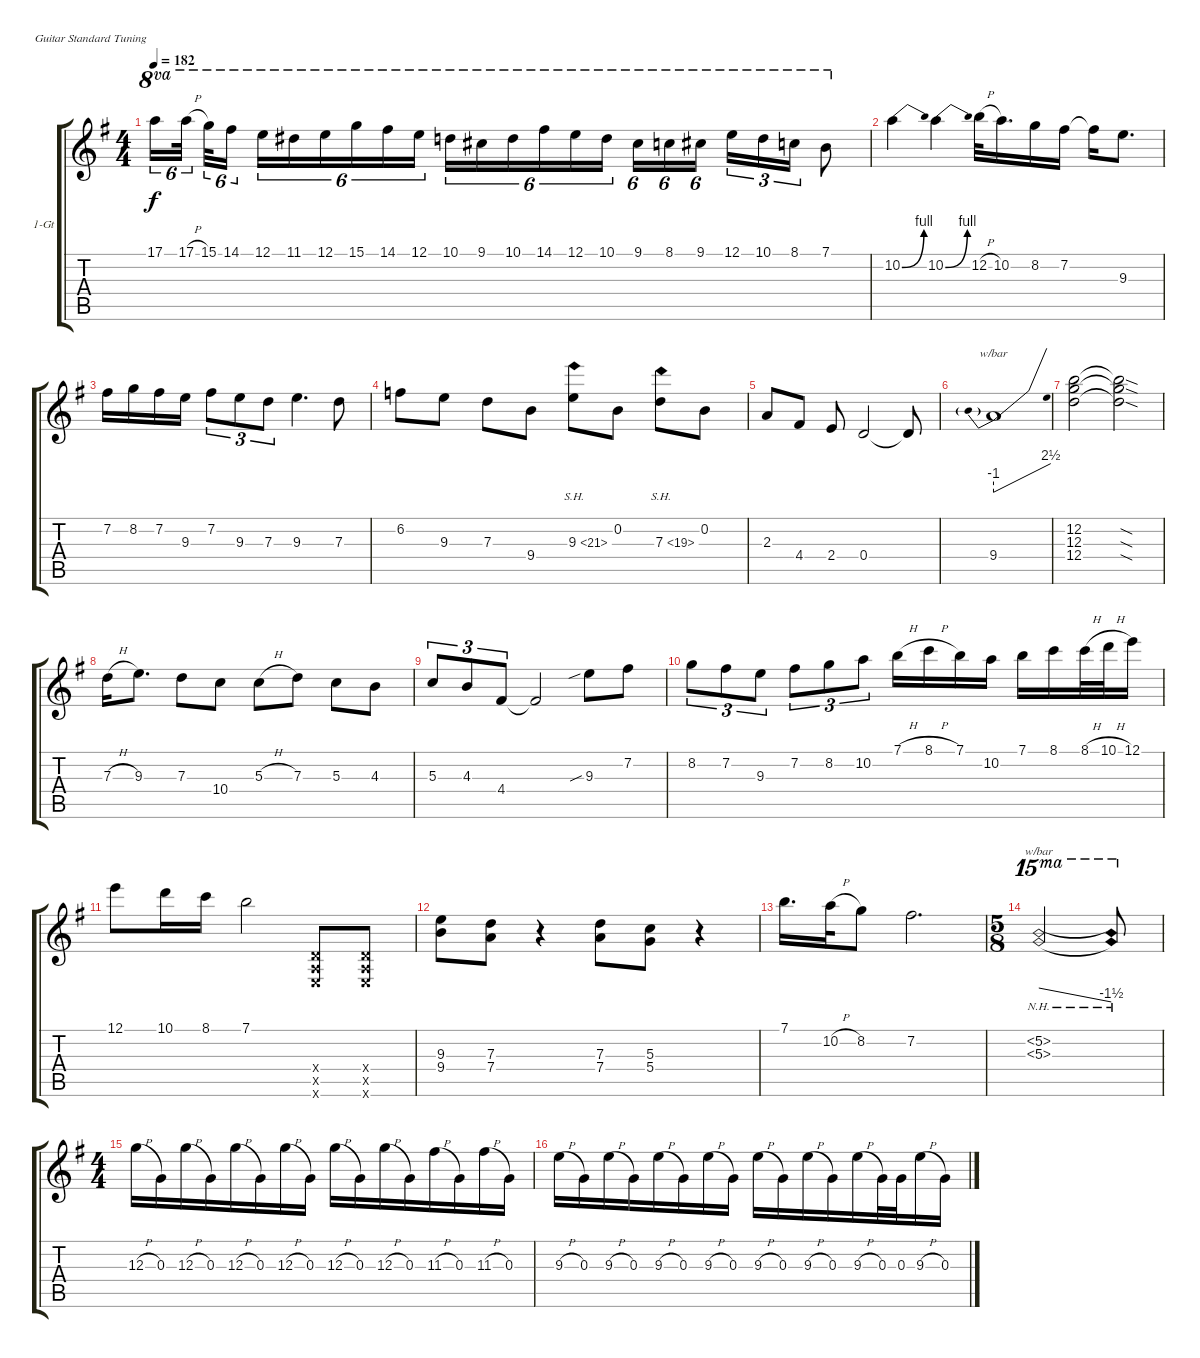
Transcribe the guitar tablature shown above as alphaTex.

\bracketExtendMode groupsimilarinstruments
\firstSystemTrackNameOrientation horizontal
\otherSystemsTrackNameOrientation horizontal
\track ("1-Gt" "1-Gt") {instrument distortionguitar}
\staff {score tabs}
\tuning (E4 B3 G3 D3 A2 E2)
\ts (4 4)
\tempo 182
\clef g2
\scale
1.05549
\ks g
17.1.16{tu (6 4) ot 8va dy f} 17.1{h}.32{tu (6 4) ot 8va} 15.1.32{tu (6 4) ot 8va} 14.1.16{tu (6 4) ot 8va} 12.1.16{tu (6 4) ot 8va} 11.1.16{tu (6 4) ot 8va} 12.1.16{tu (6 4) ot 8va} 15.1.16{tu (6 4) ot 8va} 14.1.16{tu (6 4) ot 8va} 12.1.16{tu (6 4) ot 8va} 10.1.16{tu (6 4) ot 8va} 9.1.16{tu (6 4) ot 8va} 10.1.16{tu (6 4) ot 8va} 14.1.16{tu (6 4) ot 8va} 12.1.16{tu (6 4) ot 8va} 10.1.16{tu (6 4) ot 8va} 9.1.16{tu (6 4) ot 8va} 8.1.16{tu (6 4) ot 8va} 9.1.16{tu (6 4) ot 8va} 12.1.16{tu (3 2) ot 8va} 10.1.16{tu (3 2) ot 8va} 8.1.16{tu (3 2) ot 8va} 7.1.8{ot 8va} |
\scale
0.944515 10.2{be (bend 0 0 60 4)}.4 10.2{be (bend 0 0 60 4)}.4 12.2{h}.32 10.2.16{d} 8.2.16 7.2.16 7.2{t}.16 9.3.8{d} |
\scale
1.05549 7.2.16 8.2.16 7.2.16 9.3.16 7.2.8{tu (3 2)} 9.3.8{tu (3 2)} 7.3.8{tu (3 2)} 9.3.4{d} 7.3.8 |
\scale
0.944515 6.2.8 9.3.8 7.3.8 9.4.8 9.3{sh 12}.8 0.2.8 7.3{sh 12}.8 0.2.8 |
\scale
1.05549 2.3.8 4.4.8 2.4.8 0.4.2 0.4{t}.8 |
\scale
0.944515 9.4.1{tbe (predivedive default 0 -4 60 10)} |
\scale
1.05549 (12.2 12.3 12.4).2 (12.2{sod t} 12.3{sod t} 12.4{sod t}).2 |
\scale
0.944515 7.3{h}.16 9.3.8{d} 7.3.8 10.4.8 5.3{h}.8 7.3.8 5.3.8 4.3.8 |
\scale
1.05549 5.3.8{tu (3 2)} 4.3.8{tu (3 2)} 4.4.8{tu (3 2)} 4.4{t}.2 9.3{sib}.8 7.2.8 |
\scale
0.944515 8.2.8{tu (3 2)} 7.2.8{tu (3 2)} 9.3.8{tu (3 2)} 7.2.8{tu (3 2)} 8.2.8{tu (3 2)} 10.2.8{tu (3 2)} 7.1{h}.16 8.1{h}.16 7.1.16 10.2.16 7.1.16 8.1.16 8.1{h}.32 10.1{h}.32 12.1.16 |
\scale
1.05549 12.1.8 10.1.16 8.1.16 7.1.2 (0.4{x} 0.5{x} 0.6{x}).8 (0.4{x} 0.5{x} 0.6{x}).8 |
\scale
0.944515 (9.3 9.4).8 (7.3 7.4).8 r.4 (7.3 7.4).8 (5.3 5.4).8 r.4 |
\scale
1.05549 7.1.16{d} 10.2{h}.32 8.2.8 7.2.2{d} |
\ts (5 8)
\beaming (8 3 2)
\scale
0.944515 (5.2{nh} 5.3{nh}).2{tbe (dive default 0 0 46.199999999999996 -6) ot 15ma} (5.2{nh t} 5.3{nh t}).8{ot 15ma} |
\ts (4 4)
\beaming (8 4 4)
\scale
1.08575 12.3{h}.16 0.3.16 12.3{h}.16 0.3.16 12.3{h}.16 0.3.16 12.3{h}.16 0.3.16 12.3{h}.16 0.3.16 12.3{h}.16 0.3.16 11.3{h}.16 0.3.16 11.3{h}.16 0.3.16 |
\scale
0.91425 9.3{h}.16 0.3.16 9.3{h}.16 0.3.16 9.3{h}.16 0.3.16 9.3{h}.16 0.3.16 9.3{h}.16 0.3.16 9.3{h}.16 0.3.16 9.3{h}.16 0.3.32 0.3.32 9.3{h}.16 0.3.16
